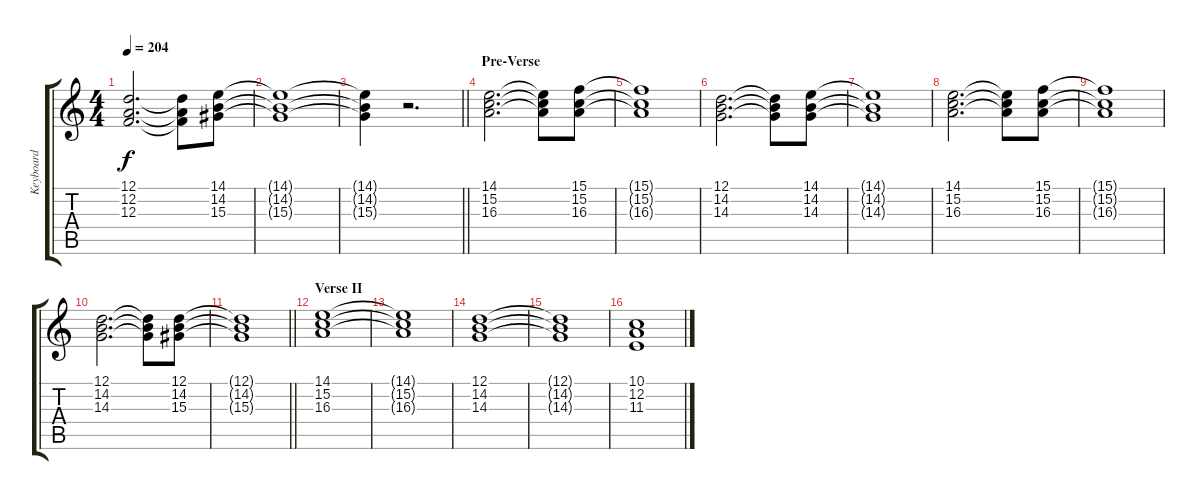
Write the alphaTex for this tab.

\track ("Keyboard" "Keyboard") {instrument stringensemble1}
\staff {score tabs}
\tuning (D4 A3 F3 C3 G2 D2) {hide}
\ts (4 4)
\tempo 204
\clef g2
\ks c
(12.1{t} 12.2{t} 12.3{t}).2{d dy f} (12.1{t} 12.2{t} 12.3{t}).8 (14.1 14.2 15.3).8 |
(14.1{t} 14.2{t} 15.3{t}).1 |
\barLineRight lightlight
(14.1{t} 14.2{t} 15.3{t}).4 r.2{d} |
\section ("" "Pre-Verse")
(14.1 15.2 16.3).2{d} (14.1{t} 15.2{t} 16.3{t}).8 (15.1 15.2 16.3).8 |
(15.1{t} 15.2{t} 16.3{t}).1 |
(12.1 14.2 14.3).2{d} (12.1{t} 14.2{t} 14.3{t}).8 (14.1 14.2 14.3).8 |
(14.1{t} 14.2{t} 14.3{t}).1 |
(14.1 15.2 16.3).2{d} (14.1{t} 15.2{t} 16.3{t}).8 (15.1 15.2 16.3).8 |
(15.1{t} 15.2{t} 16.3{t}).1 |
(12.1 14.2 14.3).2{d} (12.1{t} 14.2{t} 14.3{t}).8 (12.1 14.2 15.3).8 |
\barLineRight lightlight
(12.1{t} 14.2{t} 15.3{t}).1 |
\section ("" "Verse II")
(14.1 15.2 16.3).1 |
(14.1{t} 15.2{t} 16.3{t}).1 |
(12.1 14.2 14.3).1 |
(12.1{t} 14.2{t} 14.3{t}).1 |
(10.1 12.2 11.3).1
